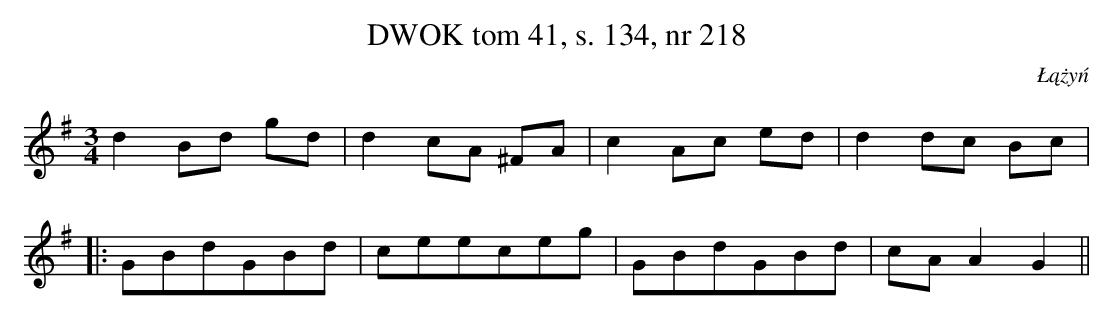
X:1
T:DWOK tom 41, s. 134, nr 218
O:Łążyń
L:1/16
M:3/4
K:G
d4 B2d2 g2d2|d4 c2A2 ^F2A2|c4 A2c2 e2d2|d4 d2c2 B2c2|
|:G2B2d2G2B2d2|c2e2e2c2e2g2|G2B2d2G2B2d2|c2A2A4G4||
